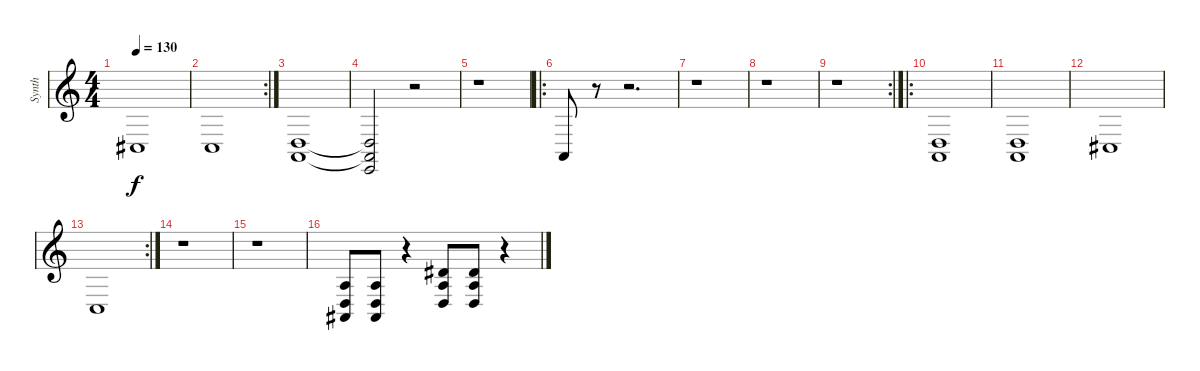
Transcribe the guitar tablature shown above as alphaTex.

\track ("Synth" "Synth") {instrument electricpiano2}
\staff {score}
\tuning (E4 B3 G3 D3 A2 E2) {hide}
\ts (4 4)
\tempo 130
\clef g2
\ks c
4.5.1{dy f} |
\rc 2
3.5.1 |
(0.4 0.5).1 |
(0.4{t} 0.5{t} 0.6).2 r.2 |
r.1 |
\ro
0.5.8 r.8 r.2{d} |
r.1 |
r.1 |
\rc 2
r.1 |
\ro
(0.4 0.5).1 |
(0.4 0.5).1 |
4.5.1 |
\rc 2
3.5.1 |
r.1 |
r.1 |
(2.3 0.4 1.5).8 (2.3 0.4 1.5).8 r.4 (4.2 2.3 0.4).8 (4.2 2.3 0.4).8 r.4
